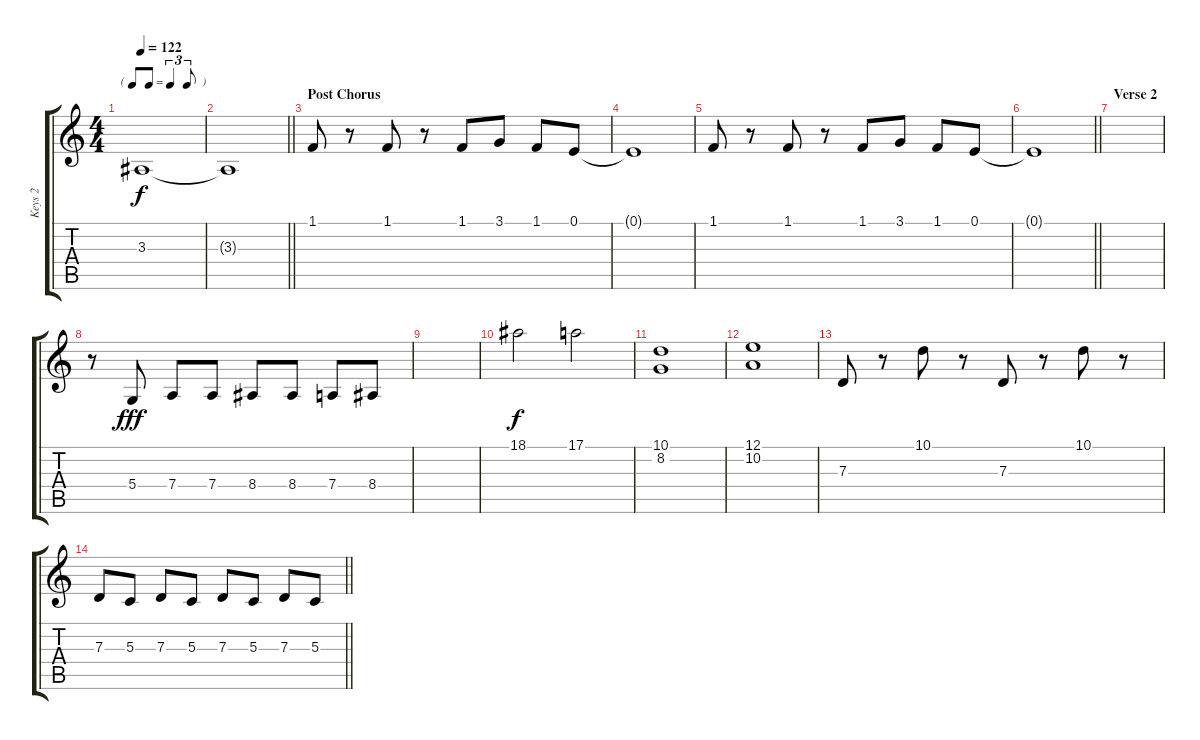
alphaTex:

\track ("Keys 2" "Keys 2") {instrument lead2sawtooth}
\staff {score tabs}
\tuning (E4 B3 G3 D3 A2 E2) {hide}
\ts (4 4)
\tf triplet8th
\tempo 122
\clef g2
\ks c
3.3.1{dy f} |
\barLineRight lightlight
3.3{t}.1 |
\section ("" "Post Chorus")
1.1.8 r.8 1.1.8 r.8 1.1.8 3.1.8 1.1.8 0.1.8 |
0.1{t}.1 |
1.1.8 r.8 1.1.8 r.8 1.1.8 3.1.8 1.1.8 0.1.8 |
\barLineRight lightlight
0.1{t}.1 |
\section ("" "Verse 2")
|
r.8 5.4.8{dy fff} 7.4.8 7.4.8 8.4.8 8.4.8 7.4.8 8.4.8 |
|
18.1.2{dy f} 17.1.2 |
(10.1 8.2).1 |
(12.1 10.2).1 |
7.3.8 r.8 10.1.8 r.8 7.3.8 r.8 10.1.8 r.8 |
\barLineRight lightlight
7.3.8 5.3.8 7.3.8 5.3.8 7.3.8 5.3.8 7.3.8 5.3.8
